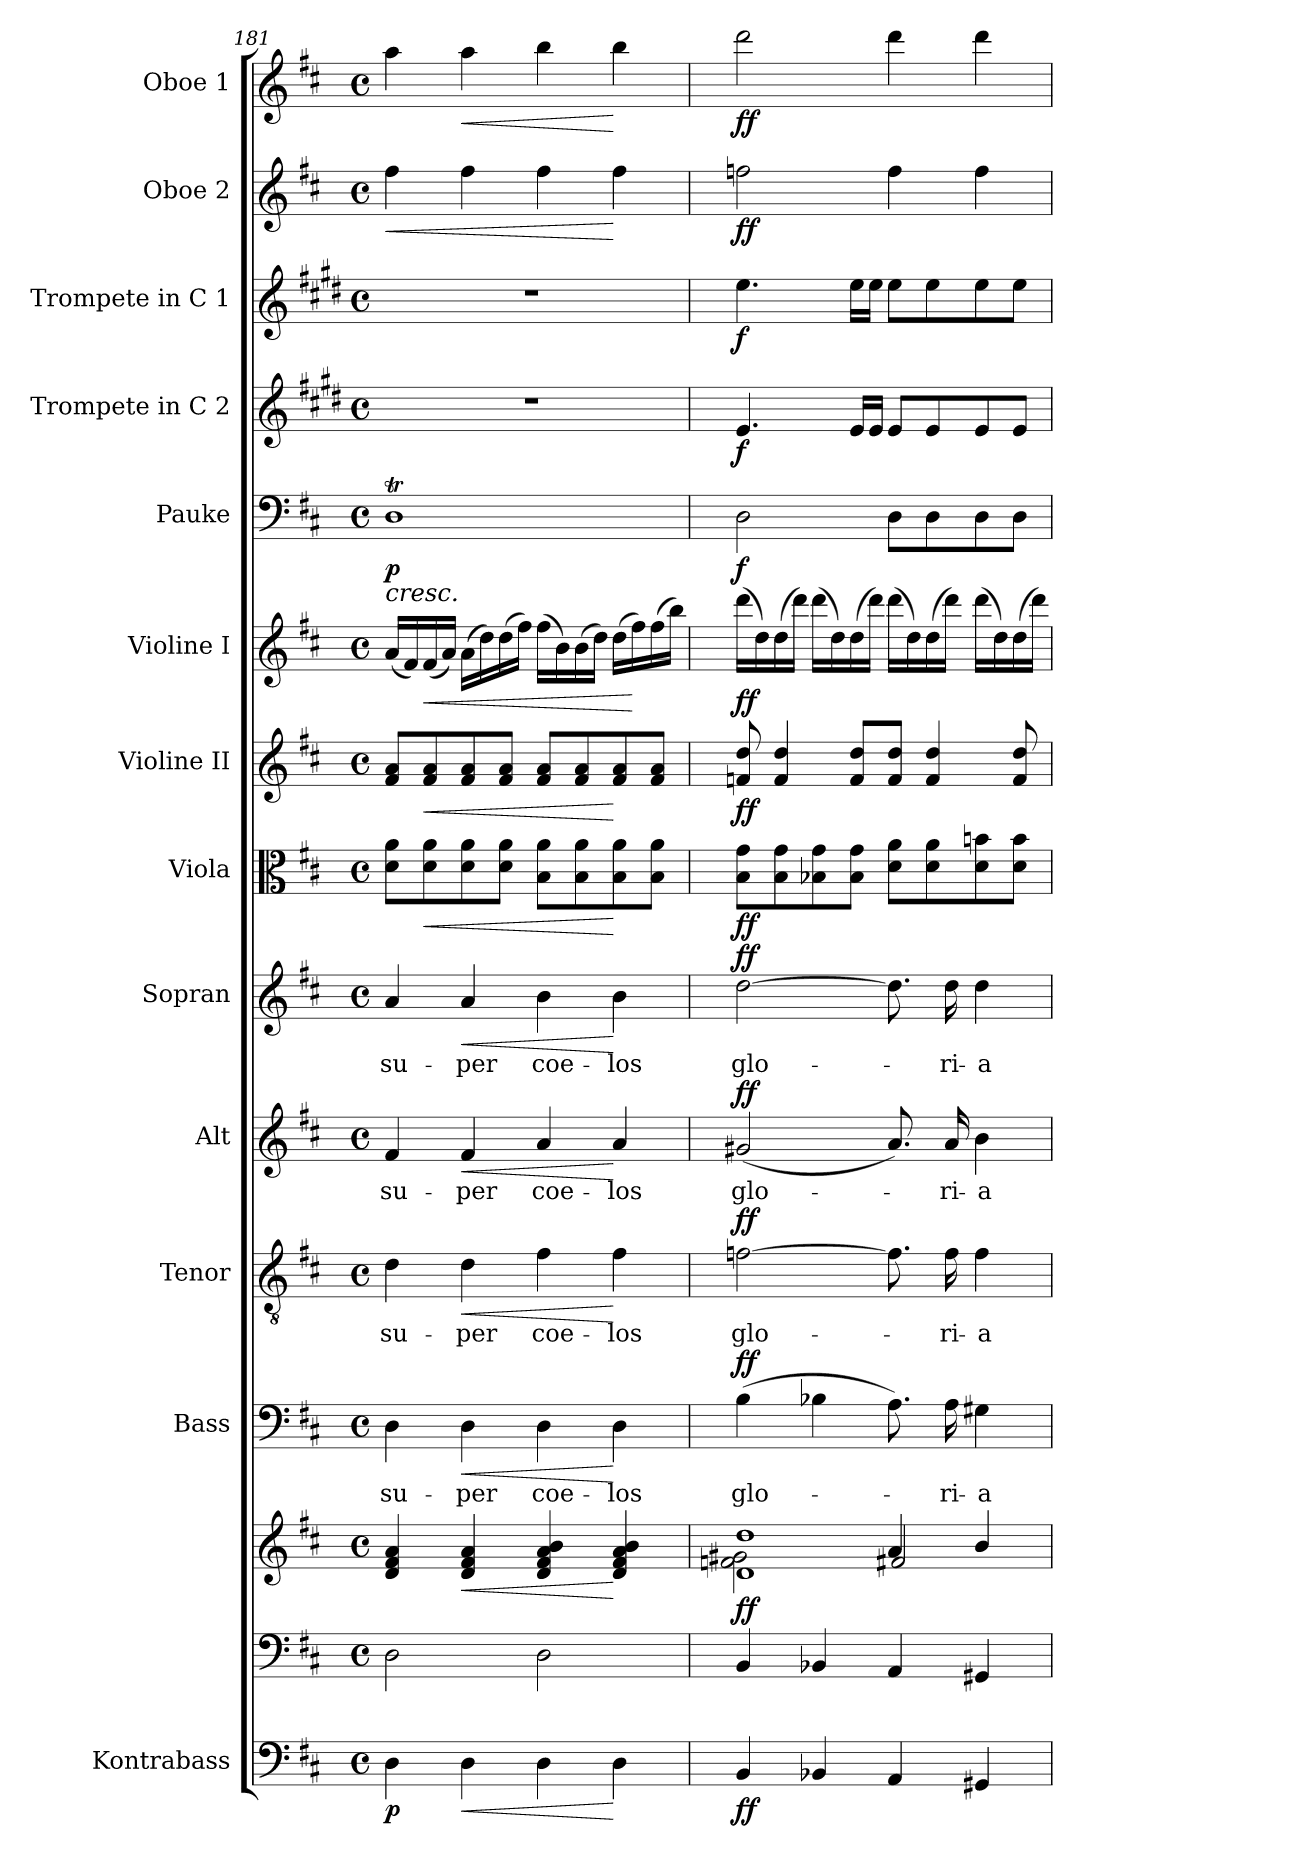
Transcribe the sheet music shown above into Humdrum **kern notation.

**kern	**dynam	**kern	**kern	**dynam	**kern	**text	**dynam	**kern	**text	**dynam	**kern	**text	**dynam	**kern	**text	**dynam	**kern	**dynam	**kern	**dynam	**kern	**dynam	**kern	**dynam	**kern	**dynam	**kern	**dynam	**kern	**dynam	**kern	**dynam
*part14	*part14	*part13	*part13	*part13	*part12	*part12	*part12	*part11	*part11	*part11	*part10	*part10	*part10	*part9	*part9	*part9	*part8	*part8	*part7	*part7	*part6	*part6	*part5	*part5	*part4	*part4	*part3	*part3	*part2	*part2	*part1	*part1
*staff15	*staff15	*staff14	*staff13	*staff13/14	*staff12	*staff12	*staff12	*staff11	*staff11	*staff11	*staff10	*staff10	*staff10	*staff9	*staff9	*staff9	*staff8	*staff8	*staff7	*staff7	*staff6	*staff6	*staff5	*staff5	*staff4	*staff4	*staff3	*staff3	*staff2	*staff2	*staff1	*staff1
*I"Kontrabass	*	*	*	*	*I"Bass	*	*	*I"Tenor	*	*	*I"Alt	*	*	*I"Sopran	*	*	*I"Viola	*	*I"Violine II	*	*I"Violine I	*	*I"Pauke	*	*I"Trompete in C 2	*	*I"Trompete in C 1	*	*I"Oboe 2	*	*I"Oboe 1	*
*I'Kb.	*	*	*	*	*I'B	*	*	*I'T	*	*	*I'A	*	*	*I'S	*	*	*I'Vla.	*	*I'Vl. II	*	*I'Vl. I	*	*I'Pk.	*	*	*	*	*	*I'Ob. 2	*	*I'Ob. 1	*
!!LO:PB:g=z
*clefF4	*	*clefF4	*clefG2	*	*clefF4	*	*	*clefGv2	*	*	*clefG2	*	*	*clefG2	*	*	*clefC3	*	*clefG2	*	*clefG2	*	*clefF4	*	*clefG2	*	*clefG2	*	*clefG2	*	*clefG2	*
*ITrd7c12	*	*	*	*	*	*	*	*	*	*	*	*	*	*	*	*	*	*	*	*	*	*	*	*	*ITrd1c2	*	*ITrd1c2	*	*	*	*	*
*k[f#c#]	*	*k[f#c#]	*k[f#c#]	*	*k[f#c#]	*	*	*k[f#c#]	*	*	*k[f#c#]	*	*	*k[f#c#]	*	*	*k[f#c#]	*	*k[f#c#]	*	*k[f#c#]	*	*k[f#c#]	*	*k[f#c#]	*	*k[f#c#]	*	*k[f#c#]	*	*k[f#c#]	*
*D:	*	*D:	*D:	*	*D:	*	*	*D:	*	*	*D:	*	*	*D:	*	*	*D:	*	*D:	*	*D:	*	*D:	*	*D:	*	*D:	*	*D:	*	*D:	*
*M4/4	*	*M4/4	*M4/4	*	*M4/4	*	*	*M4/4	*	*	*M4/4	*	*	*M4/4	*	*	*M4/4	*	*M4/4	*	*M4/4	*	*M4/4	*	*M4/4	*	*M4/4	*	*M4/4	*	*M4/4	*
*met(c)	*	*met(c)	*met(c)	*	*met(c)	*	*	*met(c)	*	*	*met(c)	*	*	*met(c)	*	*	*met(c)	*	*met(c)	*	*met(c)	*	*met(c)	*	*met(c)	*	*met(c)	*	*met(c)	*	*met(c)	*
=181	=181	=181	=181	=181	=181	=181	=181	=181	=181	=181	=181	=181	=181	=181	=181	=181	=181	=181	=181	=181	=181	=181	=181	=181	=181	=181	=181	=181	=181	=181	=181	=181
!	!LO:DY:b	!	!	!	!	!LO:LY:b	!	!	!LO:LY:b	!	!	!LO:LY:b	!	!	!LO:LY:b	!	!	!	!	!	!	!	!	!LO:HP:b	!	!	!	!	!	!LO:HP:b	!	!
!	!	!	!	!	!	!	!	!	!	!	!	!	!	!	!	!	!	!	!	!	!	!	!	!LO:DY:n=1:b	!	!	!	!	!	!	!	!
4DD\	p	2D\	4d/ 4f#/ 4a/	.	4D\	su-	.	4d\	su-	.	4f#/	su-	.	4a/	su-	.	8d\ 8a\L	.	8f#/ 8a/L	.	(<16a/LL	.	1DT	< p	1r	.	1r	.	4ff#\	<	4aa\	.
.	.	.	.	.	.	.	.	.	.	.	.	.	.	.	.	.	.	.	.	.	16f#/)	.	.	.	.	.	.	.	.	.	.	.
!	!	!	!	!	!	!	!	!	!	!	!	!	!	!	!	!	!	!LO:HP:b	!	!LO:HP:b	!	!LO:HP:b	!	!	!	!	!	!	!	!	!	!
.	.	.	.	.	.	.	.	.	.	.	.	.	.	.	.	.	8d\ 8a\	<	8f#/ 8a/	<	(<16f#/	<	.	.	.	.	.	.	.	.	.	.
.	.	.	.	.	.	.	.	.	.	.	.	.	.	.	.	.	.	.	.	.	16a/JJ)	.	.	.	.	.	.	.	.	.	.	.
!	!LO:HP:b	!	!	!LO:HP:b	!	!LO:LY:b	!LO:HP:b	!	!LO:LY:b	!LO:HP:b	!	!LO:LY:b	!LO:HP:b	!	!LO:LY:b	!LO:HP:b	!	!	!	!	!	!	!	!	!	!	!	!	!	!	!	!LO:HP:b
4DD\	<	.	4d/ 4f#/ 4a/	<	4D\	-per	<	4d\	-per	<	4f#/	-per	<	4a/	-per	<	8d\ 8a\	.	8f#/ 8a/	.	(>16a\LL	.	.	.	.	.	.	.	4ff#\	.	4aa\	<
.	.	.	.	.	.	.	.	.	.	.	.	.	.	.	.	.	.	.	.	.	16dd\)	.	.	.	.	.	.	.	.	.	.	.
.	.	.	.	.	.	.	.	.	.	.	.	.	.	.	.	.	8d\ 8a\J	.	8f#/ 8a/J	.	(>16dd\	.	.	.	.	.	.	.	.	.	.	.
.	.	.	.	.	.	.	.	.	.	.	.	.	.	.	.	.	.	.	.	.	16ff#\JJ)	.	.	.	.	.	.	.	.	.	.	.
!	!	!	!	!	!	!LO:LY:b	!	!	!LO:LY:b	!	!	!LO:LY:b	!	!	!LO:LY:b	!	!	!	!	!	!	!	!	!	!	!	!	!	!	!	!	!
4DD\	.	2D\	4d/ 4f#/ 4a/ 4b/	.	4D\	coe-	.	4f#\	coe-	.	4a/	coe-	.	4b\	coe-	.	8B\ 8a\L	.	8f#/ 8a/L	.	(>16ff#\LL	.	.	.	.	.	.	.	4ff#\	.	4bb\	.
.	.	.	.	.	.	.	.	.	.	.	.	.	.	.	.	.	.	.	.	.	16b\)	.	.	.	.	.	.	.	.	.	.	.
.	.	.	.	.	.	.	.	.	.	.	.	.	.	.	.	.	8B\ 8a\	.	8f#/ 8a/	.	(>16b\	.	.	.	.	.	.	.	.	.	.	.
.	.	.	.	.	.	.	.	.	.	.	.	.	.	.	.	.	.	.	.	.	16dd\JJ)	.	.	.	.	.	.	.	.	.	.	.
!	!	!	!	!	!	!LO:LY:b	!	!	!LO:LY:b	!	!	!LO:LY:b	!	!	!LO:LY:b	!	!	!	!	!	!	!	!	!	!	!	!	!	!	!	!	!
4DD\	[	.	4d/ 4f#/ 4a/ 4b/	[	4D\	-los	[	4f#\	-los	[	4a/	-los	[	4b\	-los	[	8B\ 8a\	[	8f#/ 8a/	[	(>16dd\LL	.	.	.	.	.	.	.	4ff#\	[	4bb\	[
.	.	.	.	.	.	.	.	.	.	.	.	.	.	.	.	.	.	.	.	.	16ff#\)	[	.	.	.	.	.	.	.	.	.	.
.	.	.	.	.	.	.	.	.	.	.	.	.	.	.	.	.	8B\ 8a\J	.	8f#/ 8a/J	.	(>16ff#\	.	.	.	.	.	.	.	.	.	.	.
.	.	.	.	.	.	.	.	.	.	.	.	.	.	.	.	.	.	.	.	.	16bb\JJ)	.	.	.	.	.	.	.	.	.	.	.
=182	=182	=182	=182	=182	=182	=182	=182	=182	=182	=182	=182	=182	=182	=182	=182	=182	=182	=182	=182	=182	=182	=182	=182	=182	=182	=182	=182	=182	=182	=182	=182	=182
*	*	*	*^	*	*	*	*	*	*	*	*	*	*	*	*	*	*	*	*	*	*	*	*	*	*	*	*	*	*	*	*	*
*	*	*	*	*^	*	*	*	*	*	*	*	*	*	*	*	*	*	*	*	*	*	*	*	*	*	*	*	*	*	*	*	*	*
!	!LO:DY:b	!	!	!	!	!LO:DY:b	!	!LO:LY:b	!LO:DY:a	!	!LO:LY:b	!LO:DY:a	!	!LO:LY:b	!LO:DY:a	!	!LO:LY:b	!LO:DY:a	!	!LO:DY:b	!	!LO:DY:b	!	!LO:DY:b	!	!LO:DY:b	!	!LO:DY:b	!	!LO:DY:b	!	!LO:DY:b	!	!LO:DY:b
4BBB/	ff	4BB/	1d 1dd	2fn\ 2g#X\	2ryy	ff	(>4B\	glo-	ff	[2fn\	glo-	ff	(<2g#X/	glo-	ff	[2dd\	glo-	ff	8B\ 8g\L	ff	8fn/ 8dd/	ff	(>16ddd\LL	ff	2DTTT\	f	4.d/	f	4.dd\	f	2ffn\	ff	2ddd\	ff
.	.	.	.	.	.	.	.	.	.	.	.	.	.	.	.	.	.	.	.	.	.	.	16dd\)	.	.	.	.	.	.	.	.	.	.	.
.	.	.	.	.	.	.	.	.	.	.	.	.	.	.	.	.	.	.	8B\ 8g\	.	4f/ 4dd/	.	(>16dd\	.	.	.	.	.	.	.	.	.	.	.
.	.	.	.	.	.	.	.	.	.	.	.	.	.	.	.	.	.	.	.	.	.	.	16ddd\JJ)	.	.	.	.	.	.	.	.	.	.	.
4BBB-X/	.	4BB-X/	.	.	.	.	4B-X\	.	.	.	.	.	.	.	.	.	.	.	8B-X\ 8g\	.	.	.	(>16ddd\LL	.	.	.	.	.	.	.	.	.	.	.
.	.	.	.	.	.	.	.	.	.	.	.	.	.	.	.	.	.	.	.	.	.	.	16dd\)	.	.	.	.	.	.	.	.	.	.	.
.	.	.	.	.	.	.	.	.	.	.	.	.	.	.	.	.	.	.	8B-\ 8g\J	.	8f/ 8dd/L	.	(>16dd\	.	.	.	16d/LL	.	16dd\LL	.	.	.	.	.
.	.	.	.	.	.	.	.	.	.	.	.	.	.	.	.	.	.	.	.	.	.	.	16ddd\JJ)	.	.	.	16d/JJ	.	16dd\JJ	.	.	.	.	.
4AAA/	.	4AA/	.	4a/	2f#/	.	8.A\)	.	.	8.f\]	.	.	8.a/)	.	.	8.dd\]	.	.	8d\ 8a\L	.	8f/ 8dd/J	.	(>16ddd\LL	.	8D\L	[	8d/L	.	8dd\L	.	4ff\	.	4ddd\	.
.	.	.	.	.	.	.	.	.	.	.	.	.	.	.	.	.	.	.	.	.	.	.	16dd\)	.	.	.	.	.	.	.	.	.	.	.
.	.	.	.	.	.	.	.	.	.	.	.	.	.	.	.	.	.	.	8d\ 8a\	.	4f/ 4dd/	.	(>16dd\	.	8D\	.	8d/	.	8dd\	.	.	.	.	.
!	!	!	!	!	!	!	!	!LO:LY:b	!	!	!LO:LY:b	!	!	!LO:LY:b	!	!	!LO:LY:b	!	!	!	!	!	!	!	!	!	!	!	!	!	!	!	!	!
.	.	.	.	.	.	.	16A\	-ri-	.	16f\	-ri-	.	16a/	-ri-	.	16dd\	-ri-	.	.	.	.	.	16ddd\JJ)	.	.	.	.	.	.	.	.	.	.	.
!	!	!	!	!	!	!	!	!LO:LY:b	!	!	!LO:LY:b	!	!	!LO:LY:b	!	!	!LO:LY:b	!	!	!	!	!	!	!	!	!	!	!	!	!	!	!	!	!
4GGG#X/	.	4GG#X/	.	4b/	.	.	4G#X\	-a	.	4f\	-a	.	4b\	-a	.	4dd\	-a	.	8d\ 8bn\	.	.	.	(>16ddd\LL	.	8D\	.	8d/	.	8dd\	.	4ff\	.	4ddd\	.
.	.	.	.	.	.	.	.	.	.	.	.	.	.	.	.	.	.	.	.	.	.	.	16dd\)	.	.	.	.	.	.	.	.	.	.	.
.	.	.	.	.	.	.	.	.	.	.	.	.	.	.	.	.	.	.	8d\ 8b\J	.	8f/ 8dd/	.	(>16dd\	.	8D\J	.	8d/J	.	8dd\J	.	.	.	.	.
.	.	.	.	.	.	.	.	.	.	.	.	.	.	.	.	.	.	.	.	.	.	.	16ddd\JJ)	.	.	.	.	.	.	.	.	.	.	.
*	*	*	*v	*v	*v	*	*	*	*	*	*	*	*	*	*	*	*	*	*	*	*	*	*	*	*	*	*	*	*	*	*	*	*	*
=	=	=	=	=	=	=	=	=	=	=	=	=	=	=	=	=	=	=	=	=	=	=	=	=	=	=	=	=	=	=	=	=
*-	*-	*-	*-	*-	*-	*-	*-	*-	*-	*-	*-	*-	*-	*-	*-	*-	*-	*-	*-	*-	*-	*-	*-	*-	*-	*-	*-	*-	*-	*-	*-	*-
